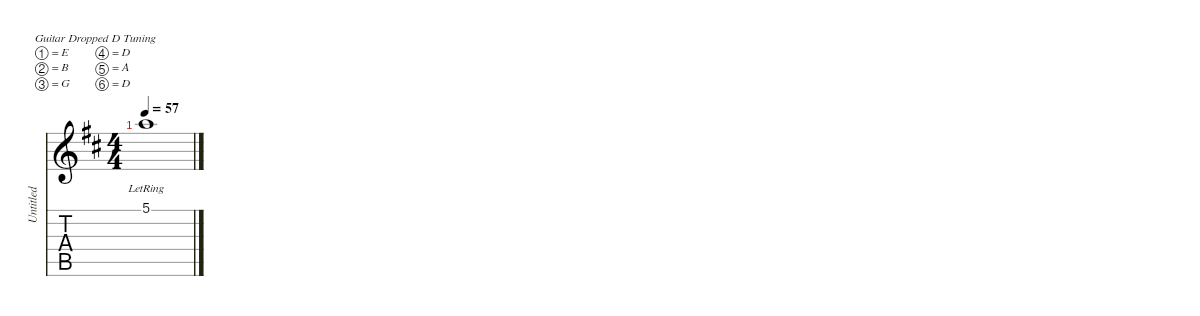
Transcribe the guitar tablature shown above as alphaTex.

\defaultSystemsLayout 4
\hideDynamics
\bracketExtendMode nobrackets
\otherSystemsTrackNameOrientation horizontal
\track ("Untitled" "Untitled") {instrument acousticguitarnylon}
\staff {score tabs}
\tuning (E4 B3 G3 D3 A2 D2)
\ts (4 4)
\tempo 57
\clef g2
\ks d
5.1{lr t acc forcenatural}.1{dy mf beam Down}
